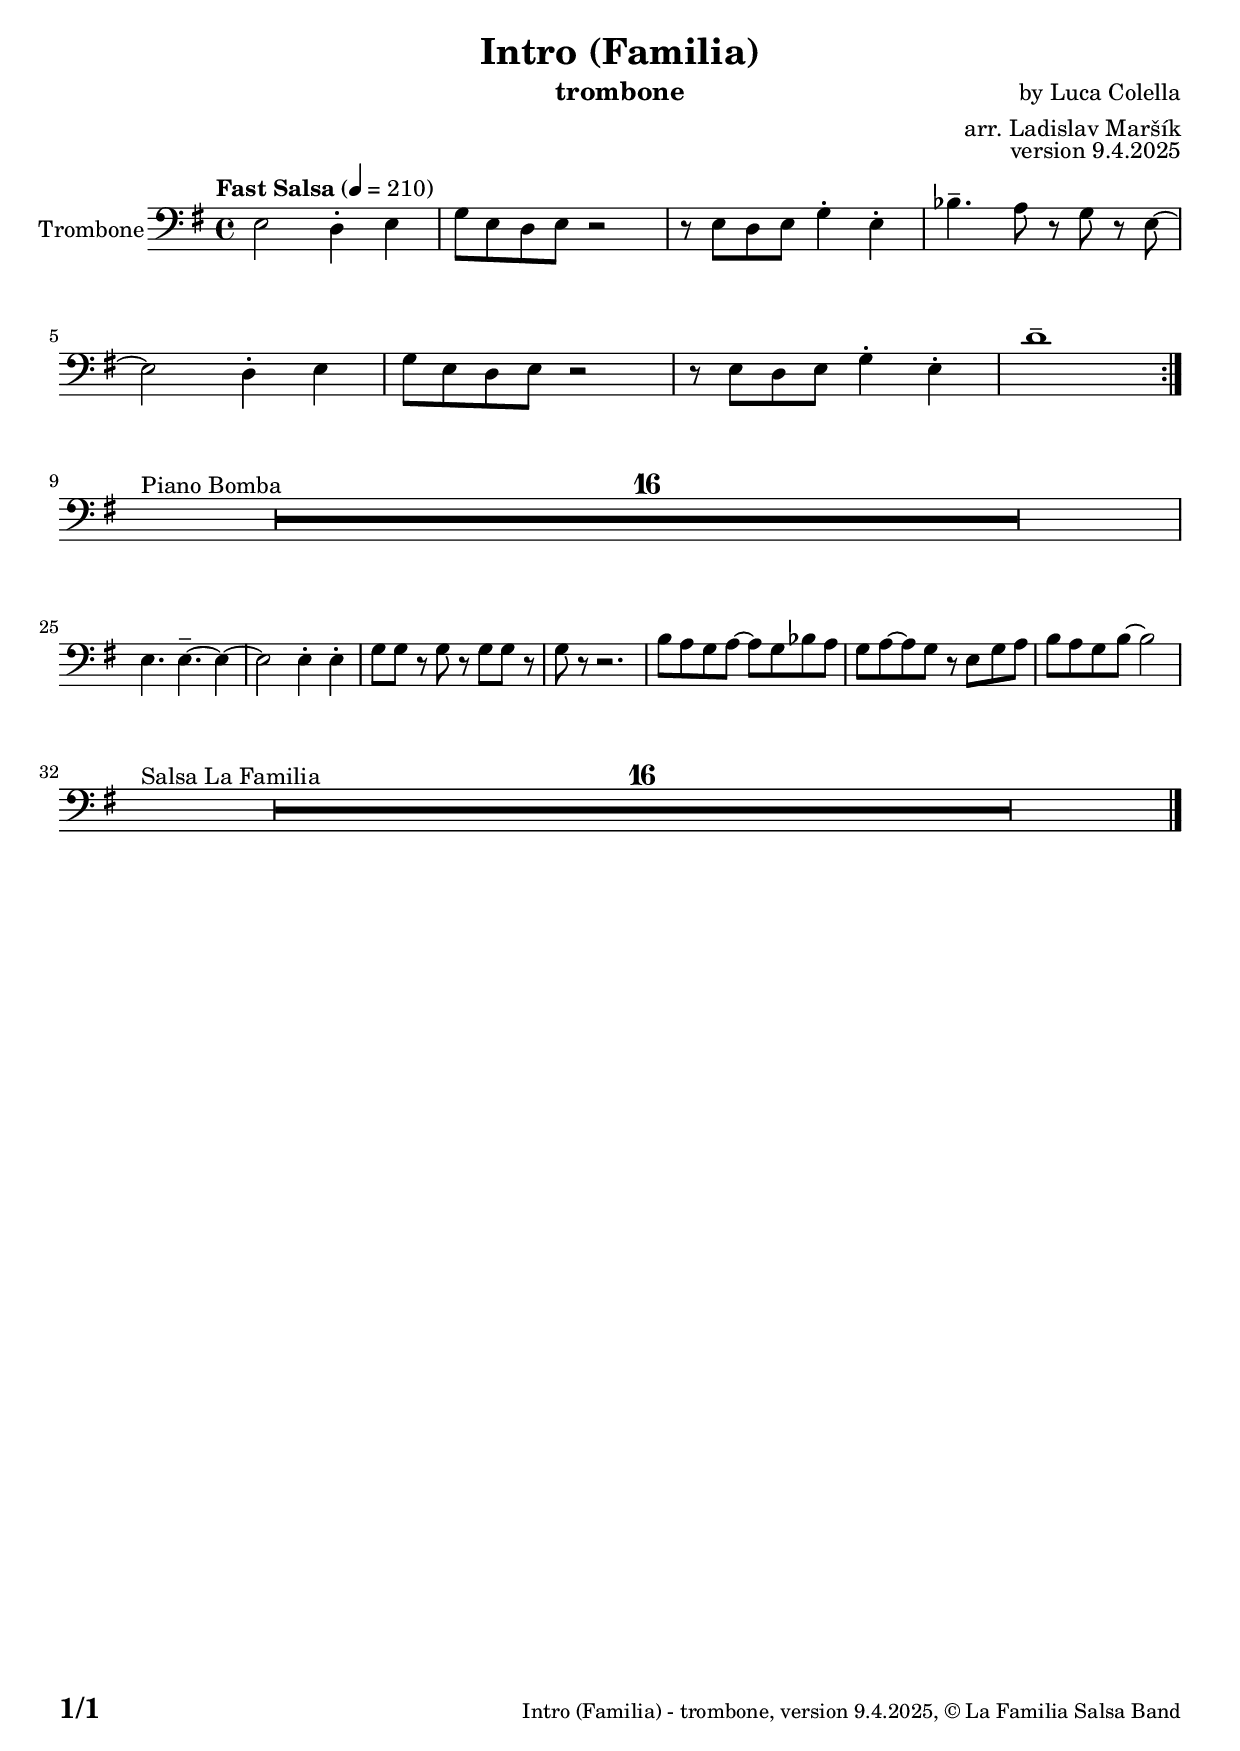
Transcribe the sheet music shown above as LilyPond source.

\version "2.24.4"

% Sheet revision 2022_09

\header {
  title = "Intro (Familia)"
  instrument = "trombone"
  composer = "by Luca Colella"
  arranger = "arr. Ladislav Maršík"
  opus = "version 9.4.2025"
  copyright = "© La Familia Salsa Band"
}

inst =
#(define-music-function
  (string)
  (string?)
  #{ <>^\markup \abs-fontsize #16 \bold \box #string #})

makePercent = #(define-music-function (note) (ly:music?)
                 (make-music 'PercentEvent 'length (ly:music-length note)))

#(define (test-stencil grob text)
   (let* ((orig (ly:grob-original grob))
          (siblings (ly:spanner-broken-into orig)) ; have we been split?
          (refp (ly:grob-system grob))
          (left-bound (ly:spanner-bound grob LEFT))
          (right-bound (ly:spanner-bound grob RIGHT))
          (elts-L (ly:grob-array->list (ly:grob-object left-bound 'elements)))
          (elts-R (ly:grob-array->list (ly:grob-object right-bound 'elements)))
          (break-alignment-L
           (filter
            (lambda (elt) (grob::has-interface elt 'break-alignment-interface))
            elts-L))
          (break-alignment-R
           (filter
            (lambda (elt) (grob::has-interface elt 'break-alignment-interface))
            elts-R))
          (break-alignment-L-ext (ly:grob-extent (car break-alignment-L) refp X))
          (break-alignment-R-ext (ly:grob-extent (car break-alignment-R) refp X))
          (num
           (markup text))
          (num
           (if (or (null? siblings)
                   (eq? grob (car siblings)))
               num
               (make-parenthesize-markup num)))
          (num (grob-interpret-markup grob num))
          (num-stil-ext-X (ly:stencil-extent num X))
          (num-stil-ext-Y (ly:stencil-extent num Y))
          (num (ly:stencil-aligned-to num X CENTER))
          (num
           (ly:stencil-translate-axis
            num
            (+ (interval-length break-alignment-L-ext)
               (* 0.5
                  (- (car break-alignment-R-ext)
                     (cdr break-alignment-L-ext))))
            X))
          (bracket-L
           (markup
            #:path
            0.1 ; line-thickness
            `((moveto 0.5 ,(* 0.5 (interval-length num-stil-ext-Y)))
              (lineto ,(* 0.5
                          (- (car break-alignment-R-ext)
                             (cdr break-alignment-L-ext)
                             (interval-length num-stil-ext-X)))
                      ,(* 0.5 (interval-length num-stil-ext-Y)))
              (closepath)
              (rlineto 0.0
                       ,(if (or (null? siblings) (eq? grob (car siblings)))
                            -1.0 0.0)))))
          (bracket-R
           (markup
            #:path
            0.1
            `((moveto ,(* 0.5
                          (- (car break-alignment-R-ext)
                             (cdr break-alignment-L-ext)
                             (interval-length num-stil-ext-X)))
                      ,(* 0.5 (interval-length num-stil-ext-Y)))
              (lineto 0.5
                      ,(* 0.5 (interval-length num-stil-ext-Y)))
              (closepath)
              (rlineto 0.0
                       ,(if (or (null? siblings) (eq? grob (last siblings)))
                            -1.0 0.0)))))
          (bracket-L (grob-interpret-markup grob bracket-L))
          (bracket-R (grob-interpret-markup grob bracket-R))
          (num (ly:stencil-combine-at-edge num X LEFT bracket-L 0.4))
          (num (ly:stencil-combine-at-edge num X RIGHT bracket-R 0.4)))
     num))

#(define-public (Measure_attached_spanner_engraver context)
   (let ((span '())
         (finished '())
         (event-start '())
         (event-stop '()))
     (make-engraver
      (listeners ((measure-counter-event engraver event)
                  (if (= START (ly:event-property event 'span-direction))
                      (set! event-start event)
                      (set! event-stop event))))
      ((process-music trans)
       (if (ly:stream-event? event-stop)
           (if (null? span)
               (ly:warning "You're trying to end a measure-attached spanner but you haven't started one.")
               (begin (set! finished span)
                 (ly:engraver-announce-end-grob trans finished event-start)
                 (set! span '())
                 (set! event-stop '()))))
       (if (ly:stream-event? event-start)
           (begin (set! span (ly:engraver-make-grob trans 'MeasureCounter event-start))
             (set! event-start '()))))
      ((stop-translation-timestep trans)
       (if (and (ly:spanner? span)
                (null? (ly:spanner-bound span LEFT))
                (moment<=? (ly:context-property context 'measurePosition) ZERO-MOMENT))
           (ly:spanner-set-bound! span LEFT
                                  (ly:context-property context 'currentCommandColumn)))
       (if (and (ly:spanner? finished)
                (moment<=? (ly:context-property context 'measurePosition) ZERO-MOMENT))
           (begin
            (if (null? (ly:spanner-bound finished RIGHT))
                (ly:spanner-set-bound! finished RIGHT
                                       (ly:context-property context 'currentCommandColumn)))
            (set! finished '())
            (set! event-start '())
            (set! event-stop '()))))
      ((finalize trans)
       (if (ly:spanner? finished)
           (begin
            (if (null? (ly:spanner-bound finished RIGHT))
                (set! (ly:spanner-bound finished RIGHT)
                      (ly:context-property context 'currentCommandColumn)))
            (set! finished '())))
       (if (ly:spanner? span)
           (begin
            (ly:warning "I think there's a dangling measure-attached spanner :-(")
            (ly:grob-suicide! span)
            (set! span '())))))))

\layout {
  \context {
    \Staff
    \consists #Measure_attached_spanner_engraver
    \override MeasureCounter.font-encoding = #'latin1
    \override MeasureCounter.font-size = 0
    \override MeasureCounter.outside-staff-padding = 2
    \override MeasureCounter.outside-staff-horizontal-padding = #0
  }
}

repeatBracket = #(define-music-function
                  (parser location N note)
                  (number? ly:music?)
                  #{
                    \override Staff.MeasureCounter.stencil =
                    #(lambda (grob) (test-stencil grob #{ #(string-append(number->string N) "x") #} ))
                    \startMeasureCount
                    \repeat volta #N { $note }
                    \stopMeasureCount
                  #}
                  )

Trombone = \new Voice \relative c {
  \set Staff.instrumentName = \markup {
    \center-align { "Trombone" }
  }
  \set Staff.midiInstrument = "trombone"
  \set Staff.midiMaximumVolume = #1.0

  \clef bass
  \key e \minor
  \time 4/4
  \tempo "Fast Salsa" 4 = 210
  
 \repeat volta 2 { e2 d4 -. e |
 g8 e d e r2 |
 r8 e d e g4 -. e -. |
 bes'4. -- a8 r g r e ~ | \break
 e2 d4 -. e |
 g8 e d e r2 |
 r8 e d e g4 -. e -. |
 d'1 -- | \break
 } 
 s1*0 ^\markup { "Piano Bomba" }
 R1*16 \break
 
 e,4. e4. -- ~ e4 ~ |
 e2 e4 -. e -. |
 g8 g r g r g 8 g r |
 g r r2.  |
 
 b8 a g a ~ a g bes a |
 g a ~ a g r e g a |
 b a g b ~ b2 | \break
  s1*0 ^\markup { "Salsa La Familia" }
 R1*16 \break
 
  
  \label #'lastPage
  \bar "|."  
}

\score {
  \compressMMRests \new Staff \with {
    \consists "Volta_engraver"
  }
  {
    \Trombone
  }
  \layout {
    \context {
      \Score
      \remove "Volta_engraver"
    }
  }
}

\paper {
  system-system-spacing =
  #'((basic-distance . 14)
     (minimum-distance . 10)
     (padding . 1)
     (stretchability . 60))
  between-system-padding = #2
  bottom-margin = 5\mm

  print-page-number = ##t
  print-first-page-number = ##t
  oddHeaderMarkup = \markup \fill-line { " " }
  evenHeaderMarkup = \markup \fill-line { " " }
  oddFooterMarkup = \markup {
    \fill-line {
      \bold \fontsize #2
      \concat { \fromproperty #'page:page-number-string "/" \page-ref #'lastPage "0" "?" }

      \fontsize #-1
      \concat { \fromproperty #'header:title " - " \fromproperty #'header:instrument ", " \fromproperty #'header:opus ", " \fromproperty #'header:copyright }
    }
  }
  evenFooterMarkup = \markup {
    \fill-line {
      \fontsize #-1
      \concat { \fromproperty #'header:title " - " \fromproperty #'header:instrument ", " \fromproperty #'header:opus ", " \fromproperty #'header:copyright }

      \bold \fontsize #2
      \concat { \fromproperty #'page:page-number-string "/" \page-ref #'lastPage "0" "?" }
    }
  }
}